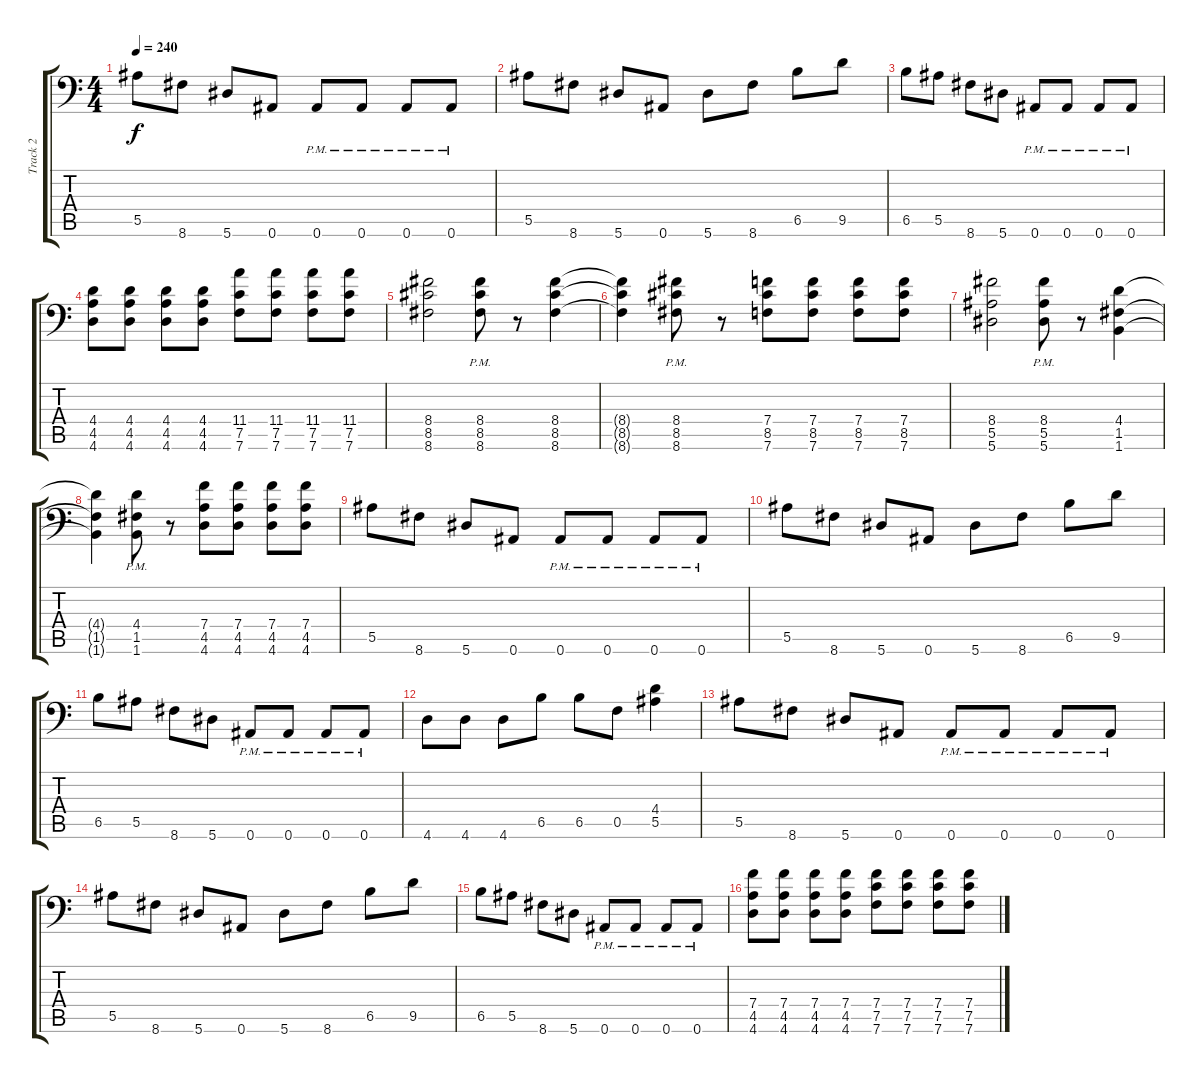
\track ("Track 2" "Track 2") {instrument distortionguitar}
\staff {score tabs}
\tuning (D4 A3 F3 Bb2 F2 Bb1) {hide}
\ts (4 4)
\tempo 240
\clef f4
\ks c
5.5.8{dy f} 8.6.8 5.6.8 0.6.8 0.6{pm}.8 0.6{pm}.8 0.6{pm}.8 0.6{pm}.8 |
5.5.8 8.6.8 5.6.8 0.6.8 5.6.8 8.6.8 6.5.8 9.5.8 |
6.5.8 5.5.8 8.6.8 5.6.8 0.6{pm}.8 0.6{pm}.8 0.6{pm}.8 0.6{pm}.8 |
(4.4 4.5 4.6).8 (4.4 4.5 4.6).8 (4.4 4.5 4.6).8 (4.4 4.5 4.6).8 (11.4 7.5 7.6).8 (11.4 7.5 7.6).8 (11.4 7.5 7.6).8 (11.4 7.5 7.6).8 |
(8.4 8.5 8.6).2 (8.4{pm} 8.5{pm} 8.6{pm}).8 r.8 (8.4 8.5 8.6).4 |
(8.4{t} 8.5{t} 8.6{t}).4 (8.4{pm} 8.5{pm} 8.6{pm}).8 r.8 (7.4 8.5 7.6).8 (7.4 8.5 7.6).8 (7.4 8.5 7.6).8 (7.4 8.5 7.6).8 |
(8.4 5.5 5.6).2 (8.4{pm} 5.5{pm} 5.6{pm}).8 r.8 (4.4 1.5 1.6).4 |
(4.4{t} 1.5{t} 1.6{t}).4 (4.4{pm} 1.5{pm} 1.6{pm}).8 r.8 (7.4 4.5 4.6).8 (7.4 4.5 4.6).8 (7.4 4.5 4.6).8 (7.4 4.5 4.6).8 |
5.5.8 8.6.8 5.6.8 0.6.8 0.6{pm}.8 0.6{pm}.8 0.6{pm}.8 0.6{pm}.8 |
5.5.8 8.6.8 5.6.8 0.6.8 5.6.8 8.6.8 6.5.8 9.5.8 |
6.5.8 5.5.8 8.6.8 5.6.8 0.6{pm}.8 0.6{pm}.8 0.6{pm}.8 0.6{pm}.8 |
4.6.8 4.6.8 4.6.8 6.5.8 6.5.8 0.5.8 (4.4 5.5).4 |
5.5.8 8.6.8 5.6.8 0.6.8 0.6{pm}.8 0.6{pm}.8 0.6{pm}.8 0.6{pm}.8 |
5.5.8 8.6.8 5.6.8 0.6.8 5.6.8 8.6.8 6.5.8 9.5.8 |
6.5.8 5.5.8 8.6.8 5.6.8 0.6{pm}.8 0.6{pm}.8 0.6{pm}.8 0.6{pm}.8 |
(7.4 4.5 4.6).8 (7.4 4.5 4.6).8 (7.4 4.5 4.6).8 (7.4 4.5 4.6).8 (7.4 7.5 7.6).8 (7.4 7.5 7.6).8 (7.4 7.5 7.6).8 (7.4 7.5 7.6).8
